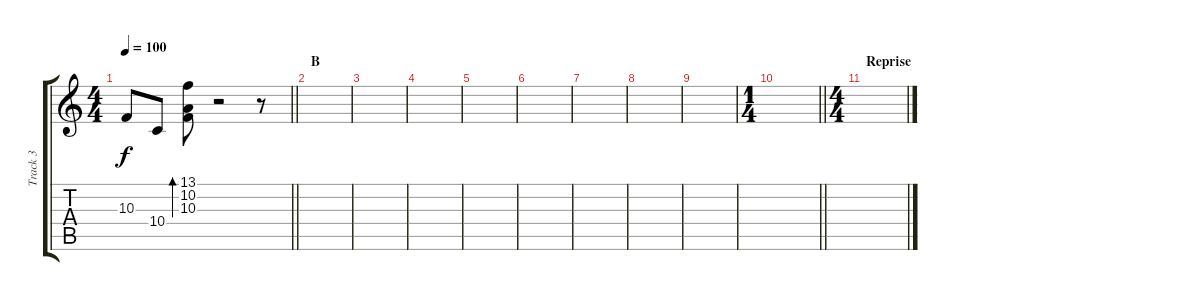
\track ("Track 3" "Track 3") {instrument pizzicatostrings}
\staff {score tabs}
\tuning (E4 B3 G3 D3 A2 E2) {hide}
\ts (4 4)
\tempo 100
\clef g2
\barLineRight lightlight
\ks c
10.3.8{dy f} 10.4.8 (13.1 10.2 10.3).8{bd 240} r.2 r.8 |
\section ("" "B")
|
|
|
|
|
|
|
|
\ts (1 4)
\barLineRight lightlight
|
\ts (4 4)
\section ("" "Reprise")
